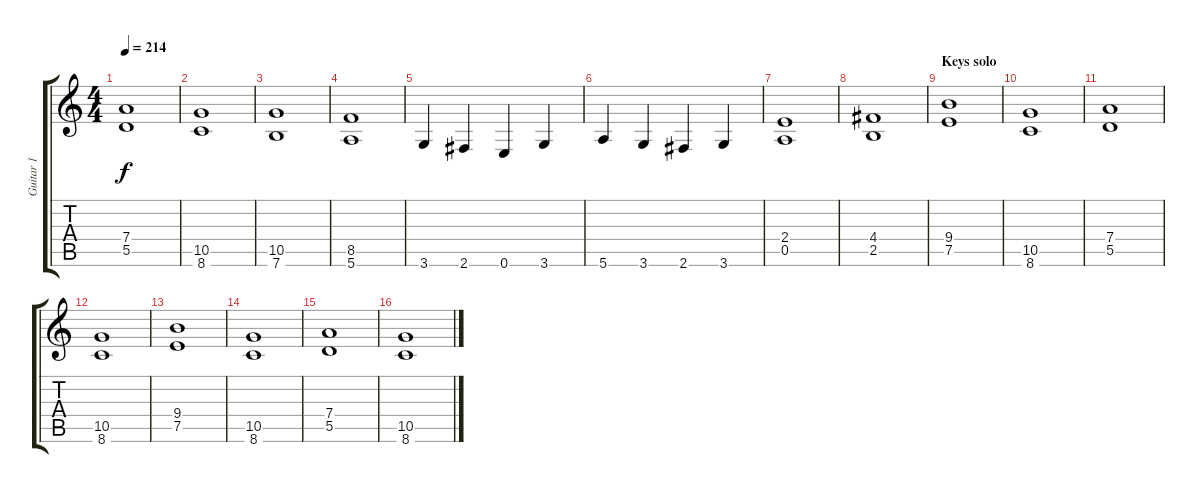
\track ("Guitar 1" "Guitar 1") {instrument distortionguitar}
\staff {score tabs}
\tuning (E4 B3 G3 D3 A2 E2) {hide}
\ts (4 4)
\tempo 214
\clef g2
\ks c
(7.4 5.5).1{dy f} |
(10.5 8.6).1 |
(10.5 7.6).1 |
(8.5 5.6).1 |
3.6.4 2.6.4 0.6.4 3.6.4 |
5.6.4 3.6.4 2.6.4 3.6.4 |
(2.4 0.5).1 |
(4.4 2.5).1 |
\section ("" "Keys solo")
(9.4 7.5).1{volume 10 balance 8 instrument distortionguitar} |
(10.5 8.6).1 |
(7.4 5.5).1 |
(10.5 8.6).1 |
(9.4 7.5).1{volume 10 balance 8 instrument distortionguitar} |
(10.5 8.6).1 |
(7.4 5.5).1 |
(10.5 8.6).1
